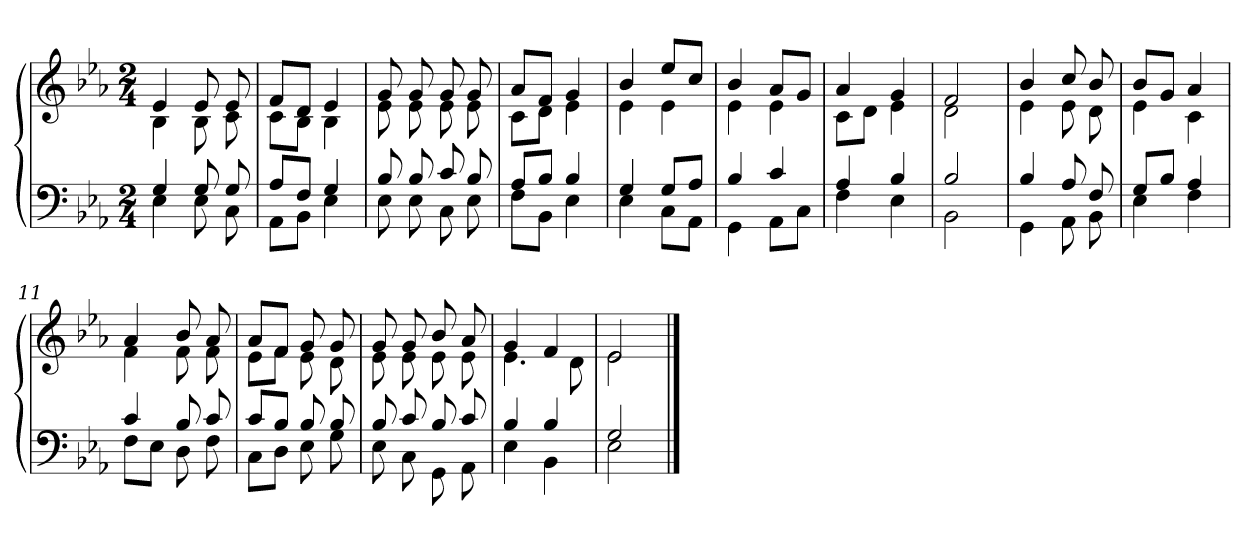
**kern	**kern
*part1	*part1
*staff2	*staff1
*clefF4	*clefG2
*k[b-e-a-]	*k[b-e-a-]
*E-:	*E-:
*M2/4	*M2/4
=1	=1
*^	*^
4G	4E-	4e-	4B-
8G	8E-	8e-	8B-
8G	8C	8e-	8c
=2	=2	=2	=2
8A-L	8AA-L	8fL	8cL
8FJ	8BB-J	8dJ	8B-J
4G	4E-	4e-	4B-
=3	=3	=3	=3
8B-	8E-	8g	8e-
8B-	8E-	8g	8e-
8c	8C	8g	8e-
8B-	8E-	8g	8e-
=4	=4	=4	=4
8A-L	8FL	8a-L	8cL
8B-J	8BB-J	8fJ	8dJ
4B-	4E-	4g	4e-
=5	=5	=5	=5
4G	4E-	4b-	4e-
8GL	8CL	8ee-L	4e-
8A-J	8AA-J	8ccJ	.
=6	=6	=6	=6
4B-	4GG	4b-	4e-
4c	8AA-L	8a-L	4e-
.	8CJ	8gJ	.
=7	=7	=7	=7
4A-	4F	4a-	8cL
.	.	.	8dJ
4B-	4E-	4g	4e-
=8	=8	=8	=8
2B-	2BB-	2f	2d
=9	=9	=9	=9
4B-	4GG	4b-	4e-
8A-	8AA-	8cc	8e-
8F	8BB-	8b-	8d
=10	=10	=10	=10
8GL	4E-	8b-L	4e-
8B-J	.	8gJ	.
4A-	4F	4a-	4c
=11	=11	=11	=11
4c	8FL	4a-	4f
.	8E-J	.	.
8B-	8D	8b-	8f
8c	8F	8a-	8f
=12	=12	=12	=12
8cL	8CL	8a-L	8e-L
8B-J	8DJ	8fJ	8fJ
8B-	8E-	8g	8e-
8B-	8G	8g	8d
=13	=13	=13	=13
8B-	8E-	8g	8e-
8c	8C	8g	8e-
8B-	8GG	8b-	8e-
8c	8AA-	8a-	8e-
=14	=14	=14	=14
4B-	4E-	4g	4.e-
4B-	4BB-	4f	.
.	.	.	8d
=15	=15	=15	=15
2G	2E-	2e-	2e-
*v	*v	*	*
*	*v	*v
==	==
*-	*-
